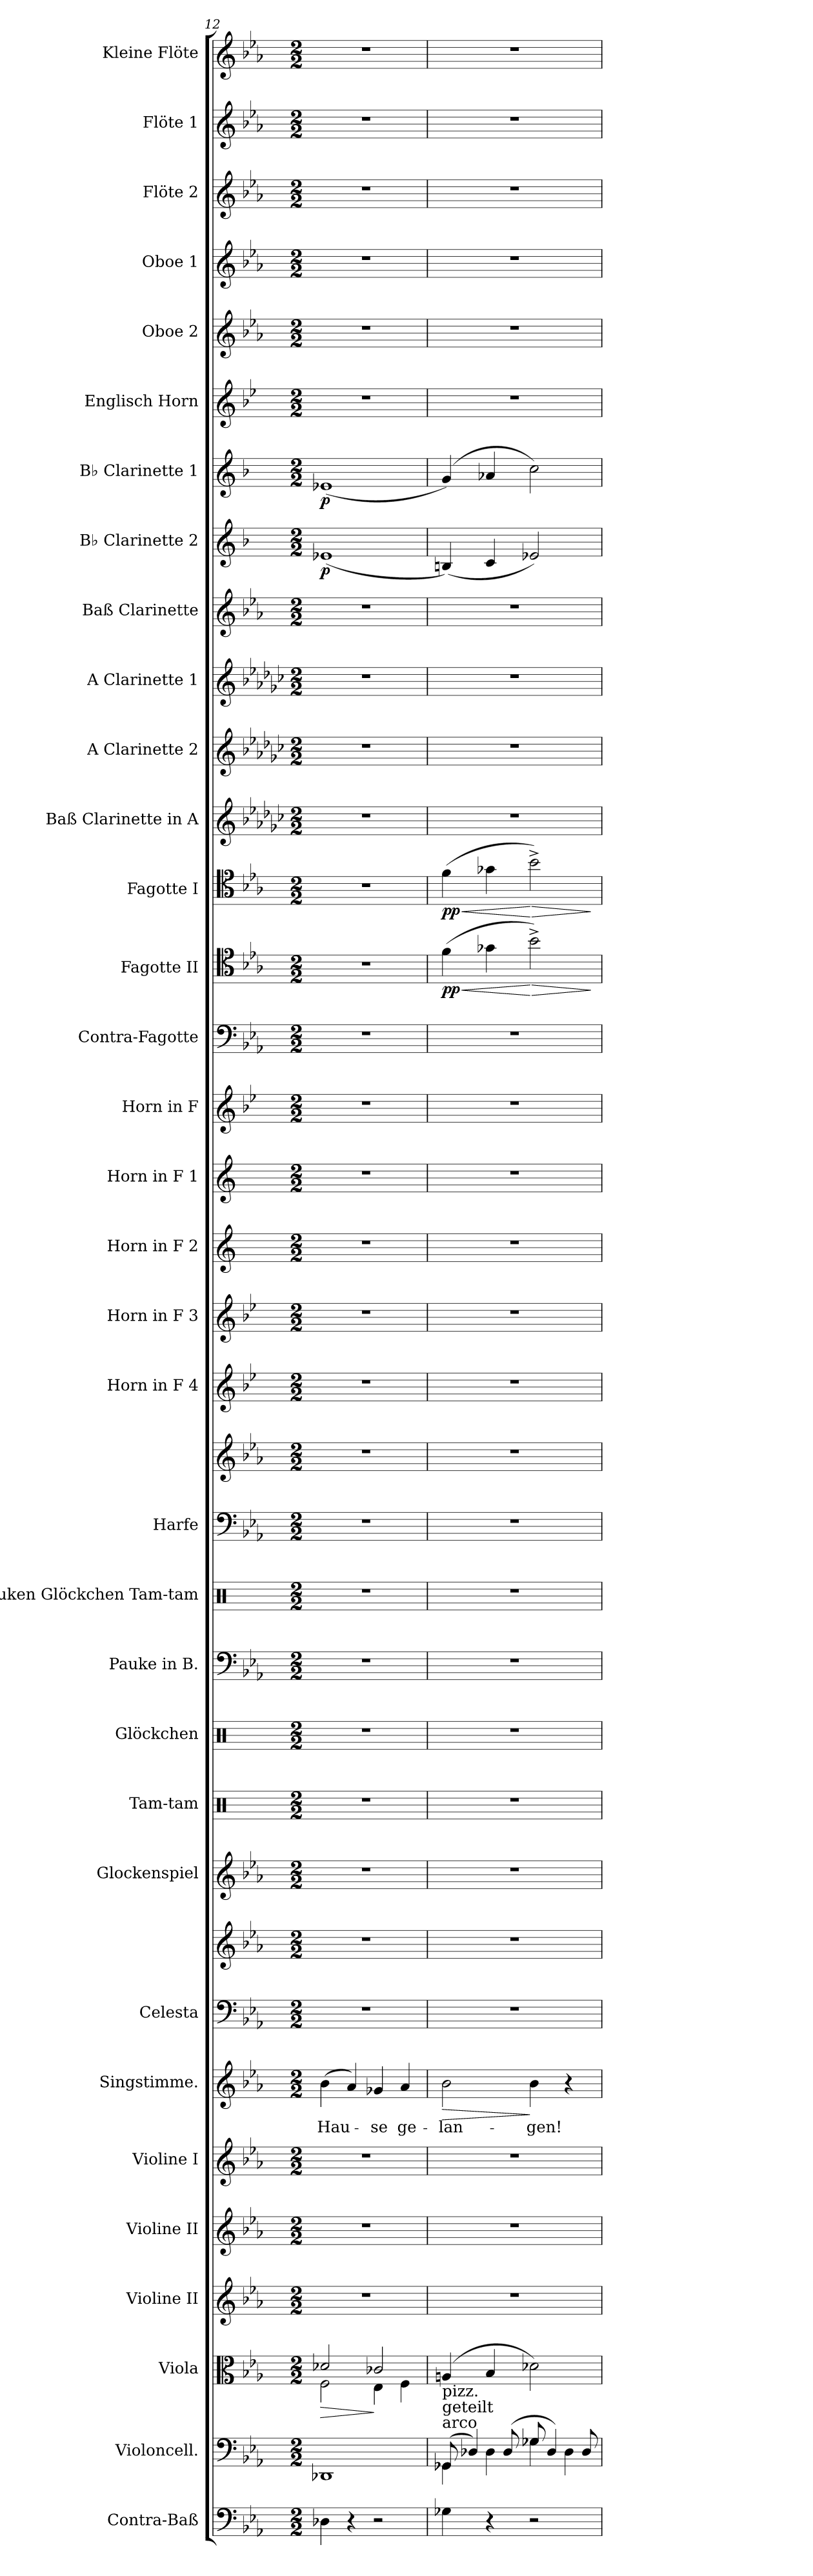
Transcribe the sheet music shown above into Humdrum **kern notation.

**kern	**kern	**kern	**dynam	**kern	**kern	**kern	**kern	**text	**dynam	**kern	**kern	**kern	**kern	**kern	**kern	**kern	**kern	**kern	**kern	**kern	**kern	**kern	**kern	**kern	**kern	**dynam	**kern	**dynam	**kern	**kern	**kern	**kern	**kern	**dynam	**kern	**dynam	**kern	**kern	**kern	**kern	**kern	**kern
*part34	*part33	*part32	*part32	*part31	*part30	*part29	*part28	*part28	*part28	*part27	*part27	*part26	*part25	*part24	*part23	*part22	*part21	*part21	*part20	*part19	*part18	*part17	*part16	*part15	*part14	*part14	*part13	*part13	*part12	*part11	*part10	*part9	*part8	*part8	*part7	*part7	*part6	*part5	*part4	*part3	*part2	*part1
*staff36	*staff35	*staff34	*staff34	*staff33	*staff32	*staff31	*staff30	*staff30	*staff30	*staff29	*staff28	*staff27	*staff26	*staff25	*staff24	*staff23	*staff22	*staff21	*staff20	*staff19	*staff18	*staff17	*staff16	*staff15	*staff14	*staff14	*staff13	*staff13	*staff12	*staff11	*staff10	*staff9	*staff8	*staff8	*staff7	*staff7	*staff6	*staff5	*staff4	*staff3	*staff2	*staff1
*I"Contra-Baß	*I"Violoncell.	*I"Viola	*	*I"Violine II	*I"Violine II	*I"Violine I	*I"Singstimme.	*	*	*I"Celesta	*	*I"Glockenspiel	*I"Tam-tam	*I"Glöckchen	*I"Pauke in B.	*I"Pauken Glöckchen Tam-tam	*I"Harfe	*	*I"Horn in F 4	*I"Horn in F 3	*I"Horn in F 2	*I"Horn in F 1	*I"Horn in F	*I"Contra-Fagotte	*I"Fagotte II	*	*I"Fagotte I	*	*I"Baß Clarinette in A	*I"A Clarinette 2	*I"A Clarinette 1	*I"Baß Clarinette	*I"B♭ Clarinette 2	*	*I"B♭ Clarinette 1	*	*I"Englisch Horn	*I"Oboe 2	*I"Oboe 1	*I"Flöte 2	*I"Flöte 1	*I"Kleine Flöte
*I'C.-B.	*I'Vc.	*I'Vla.	*	*I'Vln. II	*I'Vln. II	*I'Vln. I	*I'Sgst.	*	*	*I'Cel.	*	*I'Glk.	*I'Tam-tam	*I'Gl.	*I'Pauke	*I'Tam-tam	*I'Hfe.	*	*I'Hn. 4	*I'Hn. 3	*I'Hn. 2	*I'Hn. 1	*	*I'C.-Fg.	*I'Fg. II	*	*I'Fg. I	*	*	*I'A Cl. 2	*I'A Cl. 1	*I'B. Cl.	*I'B♭ Cl. 2	*	*I'B♭ Cl. 1	*	*I'E. H.	*I'Ob. 2	*I'Ob. 1	*I'Fl. 2	*I'Fl. 1	*I'Kl. Fl.
*clefF4	*clefF4	*clefC3	*	*clefG2	*clefG2	*clefG2	*clefG2	*	*	*clefF4	*clefG2	*clefG2	*clefX	*clefX	*clefF4	*clefX	*clefF4	*clefG2	*clefG2	*clefG2	*clefG2	*clefG2	*clefG2	*clefF4	*clefC4	*	*clefC4	*	*clefG2	*clefG2	*clefG2	*clefG2	*clefG2	*	*clefG2	*	*clefG2	*clefG2	*clefG2	*clefG2	*clefG2	*clefG2
*ITrd7c12	*	*	*	*	*	*	*	*	*	*ITrd-7c-12	*ITrd-7c-12	*ITrd-14c-24	*	*	*	*	*	*	*ITrd4c7	*ITrd4c7	*ITrd4c7	*ITrd4c7	*ITrd4c7	*ITrd7c12	*	*	*	*	*ITrd2c3	*ITrd2c3	*ITrd2c3	*ITrd8c14	*ITrd1c2	*	*ITrd1c2	*	*ITrd4c7	*	*	*	*	*ITrd-7c-12
*k[b-e-a-]	*k[b-e-a-]	*k[b-e-a-]	*	*k[b-e-a-]	*k[b-e-a-]	*k[b-e-a-]	*k[b-e-a-]	*	*	*k[b-e-a-]	*k[b-e-a-]	*k[b-e-a-]	*k[]	*k[]	*k[b-e-a-]	*k[]	*k[b-e-a-]	*k[b-e-a-]	*k[b-e-a-]	*k[b-e-a-]	*k[b-]	*k[b-]	*k[b-e-a-]	*k[b-e-a-]	*k[b-e-a-]	*	*k[b-e-a-]	*	*k[b-e-a-]	*k[b-e-a-]	*k[b-e-a-]	*k[b-e-a-]	*k[b-e-a-]	*	*k[b-e-a-]	*	*k[b-e-a-]	*k[b-e-a-]	*k[b-e-a-]	*k[b-e-a-]	*k[b-e-a-]	*k[b-e-a-]
*M2/2	*M2/2	*M2/2	*	*M2/2	*M2/2	*M2/2	*M2/2	*	*	*M2/2	*M2/2	*M2/2	*M2/2	*M2/2	*M2/2	*M2/2	*M2/2	*M2/2	*M2/2	*M2/2	*M2/2	*M2/2	*M2/2	*M2/2	*M2/2	*	*M2/2	*	*M2/2	*M2/2	*M2/2	*M2/2	*M2/2	*	*M2/2	*	*M2/2	*M2/2	*M2/2	*M2/2	*M2/2	*M2/2
=12	=12	=12	=12	=12	=12	=12	=12	=12	=12	=12	=12	=12	=12	=12	=12	=12	=12	=12	=12	=12	=12	=12	=12	=12	=12	=12	=12	=12	=12	=12	=12	=12	=12	=12	=12	=12	=12	=12	=12	=12	=12	=12
!	!	!	!LO:HP:b	!	!	!	!	!LO:LY:b	!	!	!	!	!	!	!	!	!	!	!	!	!	!	!	!	!	!	!	!	!	!	!	!	!	!LO:DY:b	!	!LO:DY:b	!	!	!	!	!	!
*	*	*^	*	*	*	*	*	*	*	*	*	*	*	*	*	*	*	*	*	*	*	*	*	*	*	*	*	*	*	*	*	*	*	*	*	*	*	*	*	*	*	*
4DD-X\	1DD-X	2d-X/	2F\	>	1r	1r	1r	(4b-\	Hau-	.	1r	1r	1r	1r	1r	1r	1r	1r	1r	1r	1r	1r	1r	1r	1r	1r	.	1r	.	1r	1r	1r	1r	(1d-X	p	(1d-X	p	1r	1r	1r	1r	1r	1r
4r	.	.	.	.	.	.	.	4a-/)	.	.	.	.	.	.	.	.	.	.	.	.	.	.	.	.	.	.	.	.	.	.	.	.	.	.	.	.	.	.	.	.	.	.	.
!	!	!	!	!	!	!	!	!	!LO:LY:b	!	!	!	!	!	!	!	!	!	!	!	!	!	!	!	!	!	!	!	!	!	!	!	!	!	!	!	!	!	!	!	!	!	!
2r	.	2c-X/	4E-\	]	.	.	.	4g-X/	-se	.	.	.	.	.	.	.	.	.	.	.	.	.	.	.	.	.	.	.	.	.	.	.	.	.	.	.	.	.	.	.	.	.	.
!	!	!	!	!	!	!	!	!	!LO:LY:b	!	!	!	!	!	!	!	!	!	!	!	!	!	!	!	!	!	!	!	!	!	!	!	!	!	!	!	!	!	!	!	!	!	!
.	.	.	4F\	.	.	.	.	4a-/	ge-	.	.	.	.	.	.	.	.	.	.	.	.	.	.	.	.	.	.	.	.	.	.	.	.	.	.	.	.	.	.	.	.	.	.
=13	=13	=13	=13	=13	=13	=13	=13	=13	=13	=13	=13	=13	=13	=13	=13	=13	=13	=13	=13	=13	=13	=13	=13	=13	=13	=13	=13	=13	=13	=13	=13	=13	=13	=13	=13	=13	=13	=13	=13	=13	=13	=13	=13
*	*^	*	*	*	*	*	*	*	*	*	*	*	*	*	*	*	*	*	*	*	*	*	*	*	*	*	*	*	*	*	*	*	*	*	*	*	*	*	*	*	*	*	*
!	!	!	!LO:TX:a:t=unis.	!	!	!	!	!	!	!	!	!	!	!	!	!	!	!	!	!	!	!	!	!	!	!	!	!	!	!	!	!	!	!	!	!	!	!	!	!	!	!	!	!
!	!LO:TX:a:t=arco	!	!	!	!	!	!	!	!	!	!	!	!	!	!	!	!	!	!	!	!	!	!	!	!	!	!	!	!	!	!	!	!	!	!	!	!	!	!	!	!	!	!	!
!	!LO:TX:a:t=geteilt	!	!	!	!	!	!	!	!	!	!	!	!	!	!	!	!	!	!	!	!	!	!	!	!	!	!	!	!	!	!	!	!	!	!	!	!	!	!	!	!	!	!	!
!	!LO:TX:a:t=pizz.	!	!	!	!	!	!	!	!	!	!	!	!	!	!	!	!	!	!	!	!	!	!	!	!	!	!	!	!	!	!	!	!	!	!	!	!	!	!	!	!	!	!	!
!	!	!	!	!	!	!	!	!	!	!LO:LY:b	!LO:HP:b	!	!	!	!	!	!	!	!	!	!	!	!	!	!	!	!	!LO:HP:b	!	!LO:HP:b	!	!	!	!	!	!	!	!	!	!	!	!	!	!
!	!	!	!	!	!	!	!	!	!	!	!	!	!	!	!	!	!	!	!	!	!	!	!	!	!	!	!	!LO:DY:n=1:b	!	!LO:DY:n=1:b	!	!	!	!	!	!	!	!	!	!	!	!	!	!
*	*	*	*v	*v	*	*	*	*	*	*	*	*	*	*	*	*	*	*	*	*	*	*	*	*	*	*	*	*	*	*	*	*	*	*	*	*	*	*	*	*	*	*	*	*
4GG-X\	(8GG-X/	4GG-\	(4An/	.	1r	1r	1r	2b-\	-lan-	>	1r	1r	1r	1r	1r	1r	1r	1r	1r	1r	1r	1r	1r	1r	1r	(4f\	< pp	(4f\	< pp	1r	1r	1r	1r	(4An/)	.	(4f/)	.	1r	1r	1r	1r	1r	1r
.	4D-X/)	.	.	.	.	.	.	.	.	.	.	.	.	.	.	.	.	.	.	.	.	.	.	.	.	.	.	.	.	.	.	.	.	.	.	.	.	.	.	.	.	.	.
4r	.	4D-\	4B-/	.	.	.	.	.	.	.	.	.	.	.	.	.	.	.	.	.	.	.	.	.	.	4g-X\	.	4g-X\	.	.	.	.	.	4B-/	.	4g-X/	.	.	.	.	.	.	.
.	(8D-/	.	.	.	.	.	.	.	.	.	.	.	.	.	.	.	.	.	.	.	.	.	.	.	.	.	.	.	.	.	.	.	.	.	.	.	.	.	.	.	.	.	.
!	!	!	!	!	!	!	!	!	!LO:LY:b	!	!	!	!	!	!	!	!	!	!	!	!	!	!	!	!	!	!LO:HP:n=1:b	!	!LO:HP:n=1:b	!	!	!	!	!	!	!	!	!	!	!	!	!	!
2r	8G-X/	4G-\	2d-X\)	.	.	.	.	4b-\	-gen!	]	.	.	.	.	.	.	.	.	.	.	.	.	.	.	.	2b-^\)	[ >	2b-^\)	[ >	.	.	.	.	2d-X/)	.	2b-\)	.	.	.	.	.	.	.
.	4D-/)	.	.	.	.	.	.	.	.	.	.	.	.	.	.	.	.	.	.	.	.	.	.	.	.	.	.	.	.	.	.	.	.	.	.	.	.	.	.	.	.	.	.
.	.	4D-\	.	.	.	.	.	4r	.	.	.	.	.	.	.	.	.	.	.	.	.	.	.	.	.	.	.	.	.	.	.	.	.	.	.	.	.	.	.	.	.	.	.
.	8D-/	.	.	.	.	.	.	.	.	.	.	.	.	.	.	.	.	.	.	.	.	.	.	.	.	.	.	.	.	.	.	.	.	.	.	.	.	.	.	.	.	.	.
*	*v	*v	*	*	*	*	*	*	*	*	*	*	*	*	*	*	*	*	*	*	*	*	*	*	*	*	*	*	*	*	*	*	*	*	*	*	*	*	*	*	*	*	*
.	.	.	.	.	.	.	.	.	.	.	.	.	.	.	.	.	.	.	.	.	.	.	.	.	.	]	.	]	.	.	.	.	.	.	.	.	.	.	.	.	.	.
=	=	=	=	=	=	=	=	=	=	=	=	=	=	=	=	=	=	=	=	=	=	=	=	=	=	=	=	=	=	=	=	=	=	=	=	=	=	=	=	=	=	=
*-	*-	*-	*-	*-	*-	*-	*-	*-	*-	*-	*-	*-	*-	*-	*-	*-	*-	*-	*-	*-	*-	*-	*-	*-	*-	*-	*-	*-	*-	*-	*-	*-	*-	*-	*-	*-	*-	*-	*-	*-	*-	*-
